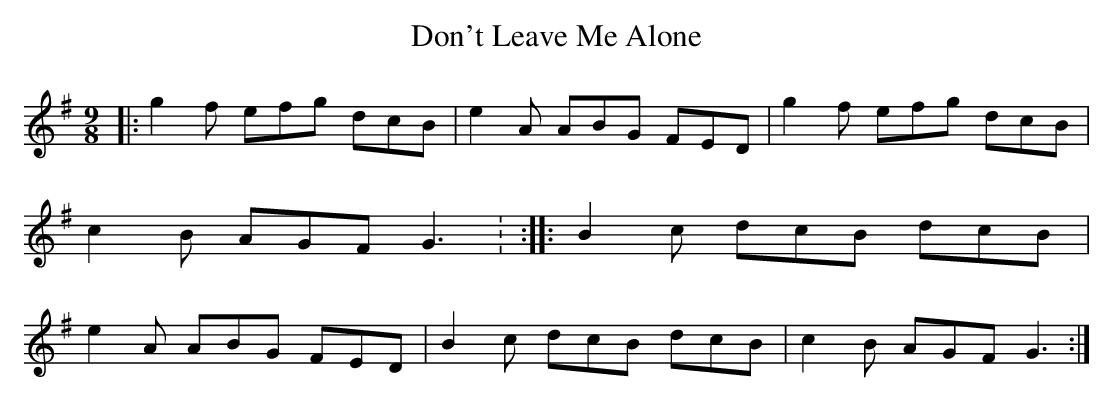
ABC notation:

X:1
T: Don't Leave Me Alone
M: 9/8
K: G
|: g2f efg dcB | e2A ABG FED | g2f efg dcB | c2B AGF G3 :\
:: B2c dcB dcB | e2A ABG FED | B2c dcB dcB | c2B AGF G3 :|
